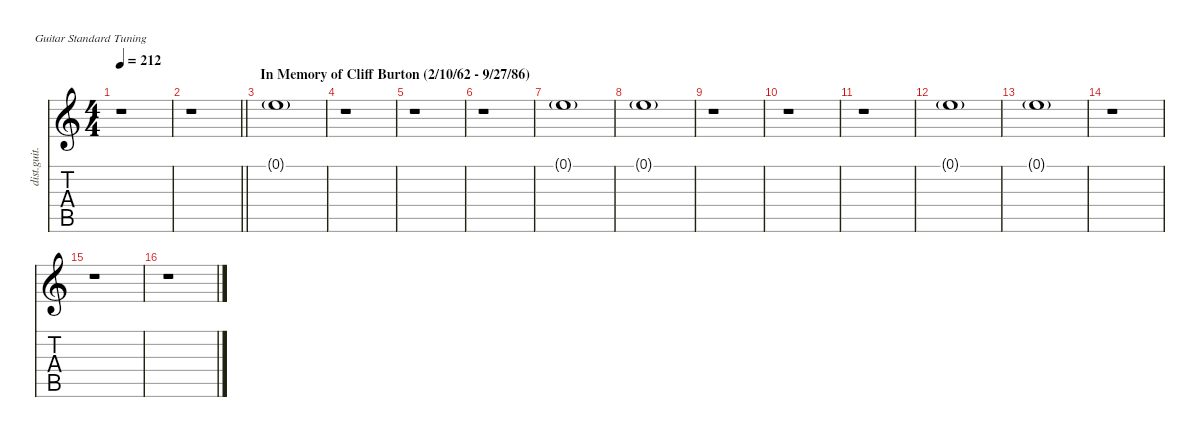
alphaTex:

\defaultSystemsLayout 4
\hideDynamics
\bracketExtendMode nobrackets
\track ("Kirk Hammett" "dist.guit.") {mute instrument distortionguitar}
\staff {score tabs}
\tuning (E4 B3 G3 D3 A2 E2)
\ts (4 4)
\tempo 212
\clef g2
\ks c
r.1{dy f beam Down} |
\barLineRight lightlight
r.1{beam Down} |
\section ("" "In Memory of Cliff Burton (2/10/62 - 9/27/86)")
0.1{g}.1{dy pp beam Down} |
r.1{beam Down} |
r.1{beam Down} |
r.1{beam Down} |
0.1{g}.1{beam Down} |
0.1{g}.1{beam Down} |
r.1{beam Down} |
r.1{beam Down} |
r.1{beam Down} |
0.1{g}.1{beam Down} |
0.1{g}.1{beam Down} |
r.1{beam Down} |
r.1{beam Down} |
r.1{beam Down}
